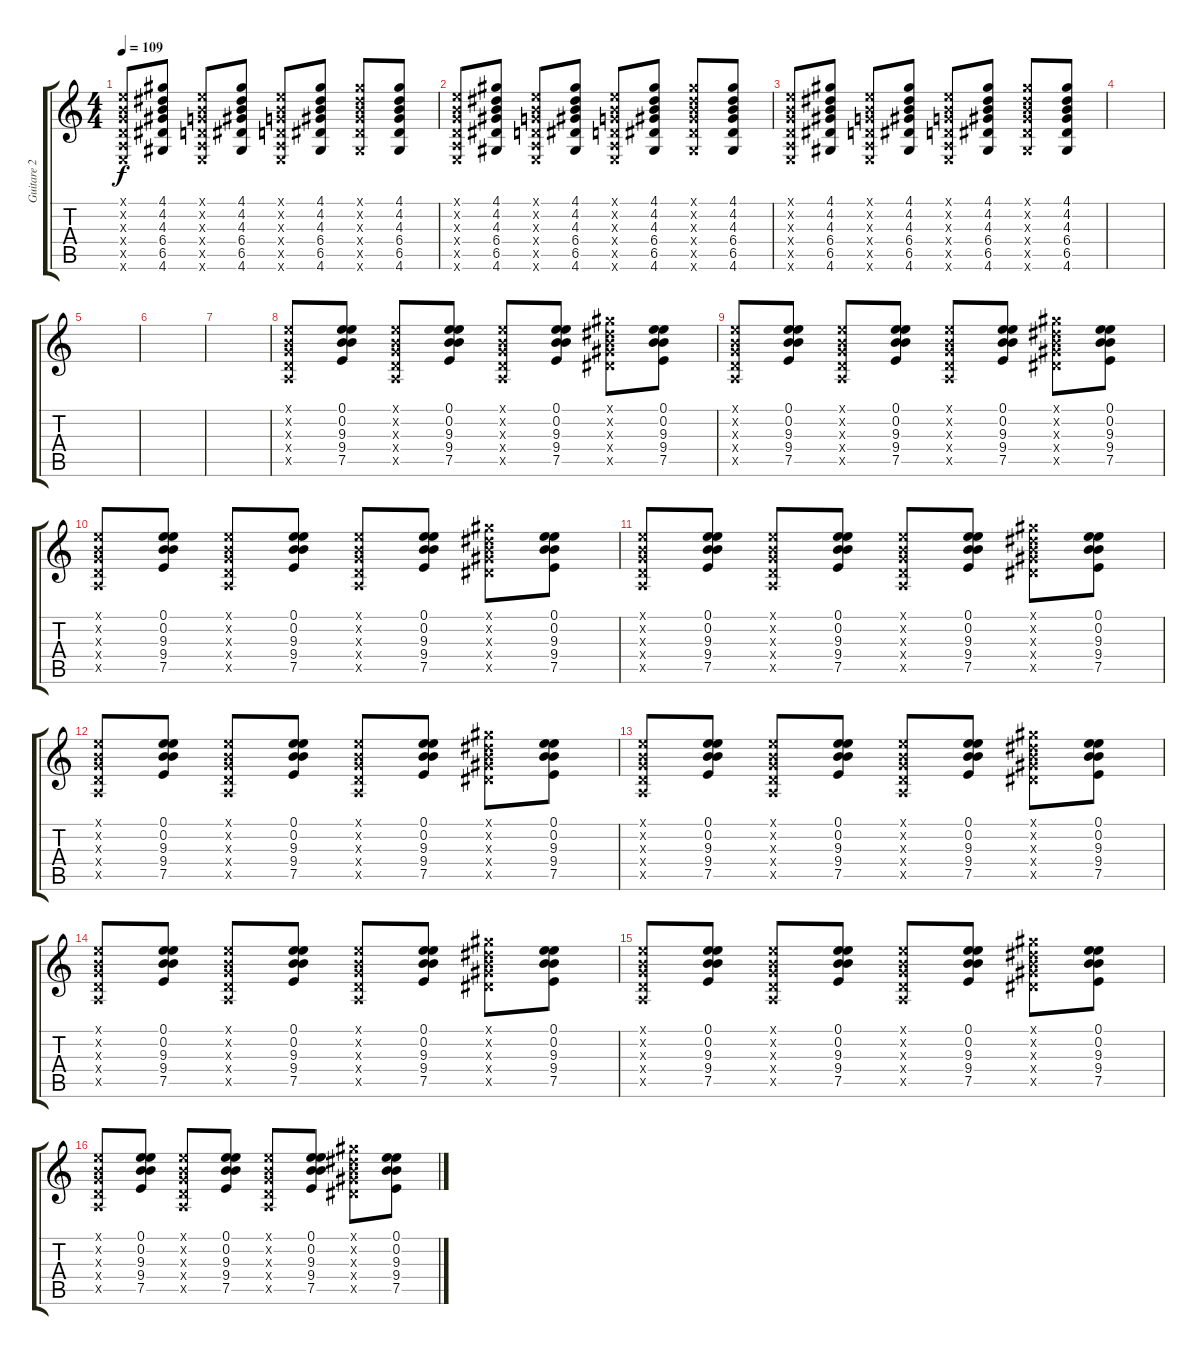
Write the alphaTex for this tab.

\track ("Guitare 2" "Guitare 2") {instrument acousticguitarsteel}
\staff {score tabs}
\tuning (E4 B3 G3 D3 A2 E2) {hide}
\ts (4 4)
\tempo 109
\clef g2
\ks c
(0.1{x} 0.2{x} 0.3{x} 0.4{x} 0.5{x} 0.6{x}).8{dy f} (4.1 4.2 4.3 6.4 6.5 4.6).8 (0.1{x} 0.2{x} 0.3{x} 0.4{x} 0.5{x} 0.6{x}).8 (4.1 4.2 4.3 6.4 6.5 4.6).8 (0.1{x} 0.2{x} 0.3{x} 0.4{x} 0.5{x} 0.6{x}).8 (4.1 4.2 4.3 6.4 6.5 4.6).8 (4.1{x} 4.2{x} 4.3{x} 6.4{x} 6.5{x} 4.6{x}).8 (4.1 4.2 4.3 6.4 6.5 4.6).8 |
(0.1{x} 0.2{x} 0.3{x} 0.4{x} 0.5{x} 0.6{x}).8 (4.1 4.2 4.3 6.4 6.5 4.6).8 (0.1{x} 0.2{x} 0.3{x} 0.4{x} 0.5{x} 0.6{x}).8 (4.1 4.2 4.3 6.4 6.5 4.6).8 (0.1{x} 0.2{x} 0.3{x} 0.4{x} 0.5{x} 0.6{x}).8 (4.1 4.2 4.3 6.4 6.5 4.6).8 (4.1{x} 4.2{x} 4.3{x} 6.4{x} 6.5{x} 4.6{x}).8 (4.1 4.2 4.3 6.4 6.5 4.6).8 |
(0.1{x} 0.2{x} 0.3{x} 0.4{x} 0.5{x} 0.6{x}).8 (4.1 4.2 4.3 6.4 6.5 4.6).8 (0.1{x} 0.2{x} 0.3{x} 0.4{x} 0.5{x} 0.6{x}).8 (4.1 4.2 4.3 6.4 6.5 4.6).8 (0.1{x} 0.2{x} 0.3{x} 0.4{x} 0.5{x} 0.6{x}).8 (4.1 4.2 4.3 6.4 6.5 4.6).8 (4.1{x} 4.2{x} 4.3{x} 6.4{x} 6.5{x} 4.6{x}).8 (4.1 4.2 4.3 6.4 6.5 4.6).8 |
|
|
|
|
(0.1{x} 0.2{x} 0.3{x} 0.4{x} 0.5{x}).8 (0.1 0.2 9.3 9.4 7.5).8 (0.1{x} 0.2{x} 0.3{x} 0.4{x} 0.5{x}).8 (0.1 0.2 9.3 9.4 7.5).8 (0.1{x} 0.2{x} 0.3{x} 0.4{x} 0.5{x}).8 (0.1 0.2 9.3 9.4 7.5).8 (4.1{x} 4.2{x} 4.3{x} 6.4{x} 6.5{x}).8 (0.1 0.2 9.3 9.4 7.5).8 |
(0.1{x} 0.2{x} 0.3{x} 0.4{x} 0.5{x}).8 (0.1 0.2 9.3 9.4 7.5).8 (0.1{x} 0.2{x} 0.3{x} 0.4{x} 0.5{x}).8 (0.1 0.2 9.3 9.4 7.5).8 (0.1{x} 0.2{x} 0.3{x} 0.4{x} 0.5{x}).8 (0.1 0.2 9.3 9.4 7.5).8 (4.1{x} 4.2{x} 4.3{x} 6.4{x} 6.5{x}).8 (0.1 0.2 9.3 9.4 7.5).8 |
(0.1{x} 0.2{x} 0.3{x} 0.4{x} 0.5{x}).8 (0.1 0.2 9.3 9.4 7.5).8 (0.1{x} 0.2{x} 0.3{x} 0.4{x} 0.5{x}).8 (0.1 0.2 9.3 9.4 7.5).8 (0.1{x} 0.2{x} 0.3{x} 0.4{x} 0.5{x}).8 (0.1 0.2 9.3 9.4 7.5).8 (4.1{x} 4.2{x} 4.3{x} 6.4{x} 6.5{x}).8 (0.1 0.2 9.3 9.4 7.5).8 |
(0.1{x} 0.2{x} 0.3{x} 0.4{x} 0.5{x}).8 (0.1 0.2 9.3 9.4 7.5).8 (0.1{x} 0.2{x} 0.3{x} 0.4{x} 0.5{x}).8 (0.1 0.2 9.3 9.4 7.5).8 (0.1{x} 0.2{x} 0.3{x} 0.4{x} 0.5{x}).8 (0.1 0.2 9.3 9.4 7.5).8 (4.1{x} 4.2{x} 4.3{x} 6.4{x} 6.5{x}).8 (0.1 0.2 9.3 9.4 7.5).8 |
(0.1{x} 0.2{x} 0.3{x} 0.4{x} 0.5{x}).8 (0.1 0.2 9.3 9.4 7.5).8 (0.1{x} 0.2{x} 0.3{x} 0.4{x} 0.5{x}).8 (0.1 0.2 9.3 9.4 7.5).8 (0.1{x} 0.2{x} 0.3{x} 0.4{x} 0.5{x}).8 (0.1 0.2 9.3 9.4 7.5).8 (4.1{x} 4.2{x} 4.3{x} 6.4{x} 6.5{x}).8 (0.1 0.2 9.3 9.4 7.5).8 |
(0.1{x} 0.2{x} 0.3{x} 0.4{x} 0.5{x}).8 (0.1 0.2 9.3 9.4 7.5).8 (0.1{x} 0.2{x} 0.3{x} 0.4{x} 0.5{x}).8 (0.1 0.2 9.3 9.4 7.5).8 (0.1{x} 0.2{x} 0.3{x} 0.4{x} 0.5{x}).8 (0.1 0.2 9.3 9.4 7.5).8 (4.1{x} 4.2{x} 4.3{x} 6.4{x} 6.5{x}).8 (0.1 0.2 9.3 9.4 7.5).8 |
(0.1{x} 0.2{x} 0.3{x} 0.4{x} 0.5{x}).8 (0.1 0.2 9.3 9.4 7.5).8 (0.1{x} 0.2{x} 0.3{x} 0.4{x} 0.5{x}).8 (0.1 0.2 9.3 9.4 7.5).8 (0.1{x} 0.2{x} 0.3{x} 0.4{x} 0.5{x}).8 (0.1 0.2 9.3 9.4 7.5).8 (4.1{x} 4.2{x} 4.3{x} 6.4{x} 6.5{x}).8 (0.1 0.2 9.3 9.4 7.5).8 |
(0.1{x} 0.2{x} 0.3{x} 0.4{x} 0.5{x}).8 (0.1 0.2 9.3 9.4 7.5).8 (0.1{x} 0.2{x} 0.3{x} 0.4{x} 0.5{x}).8 (0.1 0.2 9.3 9.4 7.5).8 (0.1{x} 0.2{x} 0.3{x} 0.4{x} 0.5{x}).8 (0.1 0.2 9.3 9.4 7.5).8 (4.1{x} 4.2{x} 4.3{x} 6.4{x} 6.5{x}).8 (0.1 0.2 9.3 9.4 7.5).8 |
(0.1{x} 0.2{x} 0.3{x} 0.4{x} 0.5{x}).8 (0.1 0.2 9.3 9.4 7.5).8 (0.1{x} 0.2{x} 0.3{x} 0.4{x} 0.5{x}).8 (0.1 0.2 9.3 9.4 7.5).8 (0.1{x} 0.2{x} 0.3{x} 0.4{x} 0.5{x}).8 (0.1 0.2 9.3 9.4 7.5).8 (4.1{x} 4.2{x} 4.3{x} 6.4{x} 6.5{x}).8 (0.1 0.2 9.3 9.4 7.5).8
